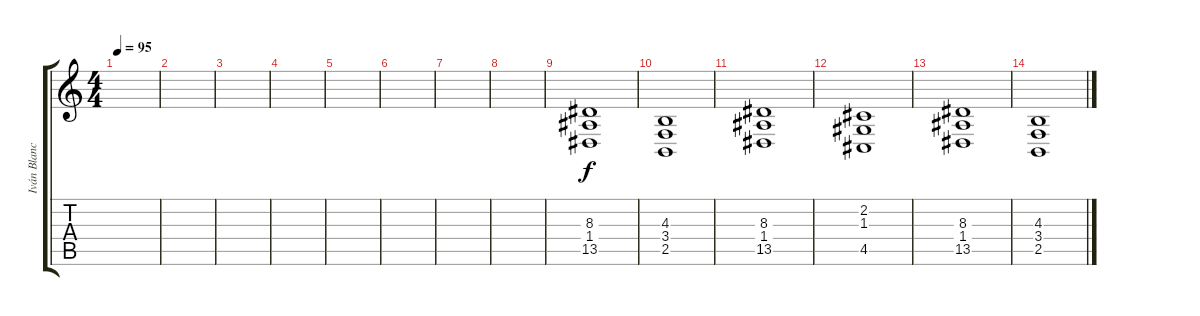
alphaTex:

\track ("Iván Blanco (Teclado)" "Iván Blanc") {instrument synthstrings2}
\staff {score tabs}
\tuning (E4 B3 G3 D3 A2 E2) {hide}
\ts (4 4)
\tempo 95
\clef g2
\ks c
|
|
|
|
|
|
|
|
(8.3 1.4 13.5).1 |
(4.3 3.4 2.5).1 |
(8.3 1.4 13.5).1 |
(2.2 1.3 4.5).1 |
(8.3 1.4 13.5).1 |
(4.3 3.4 2.5).1
